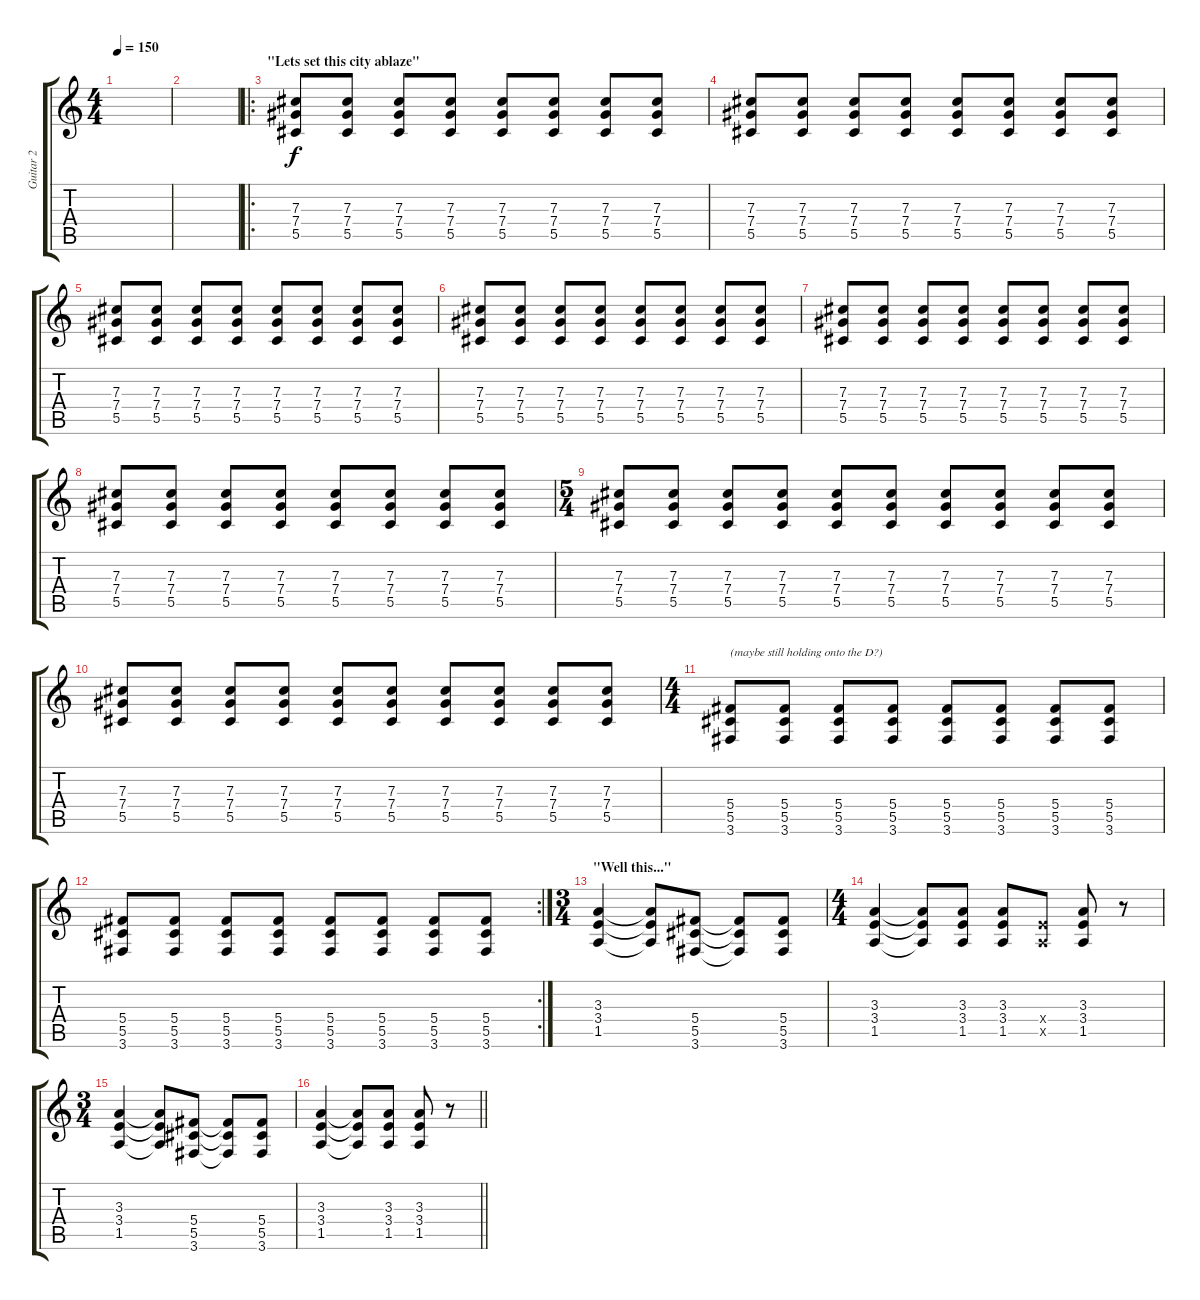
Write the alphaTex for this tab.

\track ("Guitar 2" "Guitar 2") {instrument distortionguitar}
\staff {score tabs}
\tuning (Eb4 Bb3 Gb3 Db3 Ab2 Eb2) {hide}
\ts (4 4)
\tempo 150
\clef g2
\ks c
|
|
\ro
\section ("" "\"Lets set this city ablaze\"")
(7.3 7.4 5.5).8 (7.3 7.4 5.5).8 (7.3 7.4 5.5).8 (7.3 7.4 5.5).8 (7.3 7.4 5.5).8 (7.3 7.4 5.5).8 (7.3 7.4 5.5).8 (7.3 7.4 5.5).8 |
(7.3 7.4 5.5).8 (7.3 7.4 5.5).8 (7.3 7.4 5.5).8 (7.3 7.4 5.5).8 (7.3 7.4 5.5).8 (7.3 7.4 5.5).8 (7.3 7.4 5.5).8 (7.3 7.4 5.5).8 |
(7.3 7.4 5.5).8 (7.3 7.4 5.5).8 (7.3 7.4 5.5).8 (7.3 7.4 5.5).8 (7.3 7.4 5.5).8 (7.3 7.4 5.5).8 (7.3 7.4 5.5).8 (7.3 7.4 5.5).8 |
(7.3 7.4 5.5).8 (7.3 7.4 5.5).8 (7.3 7.4 5.5).8 (7.3 7.4 5.5).8 (7.3 7.4 5.5).8 (7.3 7.4 5.5).8 (7.3 7.4 5.5).8 (7.3 7.4 5.5).8 |
(7.3 7.4 5.5).8 (7.3 7.4 5.5).8 (7.3 7.4 5.5).8 (7.3 7.4 5.5).8 (7.3 7.4 5.5).8 (7.3 7.4 5.5).8 (7.3 7.4 5.5).8 (7.3 7.4 5.5).8 |
(7.3 7.4 5.5).8 (7.3 7.4 5.5).8 (7.3 7.4 5.5).8 (7.3 7.4 5.5).8 (7.3 7.4 5.5).8 (7.3 7.4 5.5).8 (7.3 7.4 5.5).8 (7.3 7.4 5.5).8 |
\ts (5 4)
(7.3 7.4 5.5).8 (7.3 7.4 5.5).8 (7.3 7.4 5.5).8 (7.3 7.4 5.5).8 (7.3 7.4 5.5).8 (7.3 7.4 5.5).8 (7.3 7.4 5.5).8 (7.3 7.4 5.5).8 (7.3 7.4 5.5).8 (7.3 7.4 5.5).8 |
(7.3 7.4 5.5).8 (7.3 7.4 5.5).8 (7.3 7.4 5.5).8 (7.3 7.4 5.5).8 (7.3 7.4 5.5).8 (7.3 7.4 5.5).8 (7.3 7.4 5.5).8 (7.3 7.4 5.5).8 (7.3 7.4 5.5).8 (7.3 7.4 5.5).8 |
\ts (4 4)
(5.4 5.5 3.6).8{txt "(maybe still holding onto the D?)"} (5.4 5.5 3.6).8 (5.4 5.5 3.6).8 (5.4 5.5 3.6).8 (5.4 5.5 3.6).8 (5.4 5.5 3.6).8 (5.4 5.5 3.6).8 (5.4 5.5 3.6).8 |
\rc 2
(5.4 5.5 3.6).8 (5.4 5.5 3.6).8 (5.4 5.5 3.6).8 (5.4 5.5 3.6).8 (5.4 5.5 3.6).8 (5.4 5.5 3.6).8 (5.4 5.5 3.6).8 (5.4 5.5 3.6).8 |
\ts (3 4)
\section ("" "\"Well this...\"")
(3.3 3.4 1.5).4 (3.3{t} 3.4{t} 1.5{t}).8 (5.4 5.5 3.6).8 (5.4{t} 5.5{t} 3.6{t}).8 (5.4 5.5 3.6).8 |
\ts (4 4)
(3.3 3.4 1.5).4 (3.3{t} 3.4{t} 1.5{t}).8 (3.3 3.4 1.5).8 (3.3 3.4 1.5).8 (3.4{x} 1.5{x}).8 (3.3 3.4 1.5).8 r.8 |
\ts (3 4)
(3.3 3.4 1.5).4 (3.3{t} 3.4{t} 1.5{t}).8 (5.4 5.5 3.6).8 (5.4{t} 5.5{t} 3.6{t}).8 (5.4 5.5 3.6).8 |
\barLineRight lightlight
(3.3 3.4 1.5).4 (3.3{t} 3.4{t} 1.5{t}).8 (3.3 3.4 1.5).8 (3.3 3.4 1.5).8 r.8
